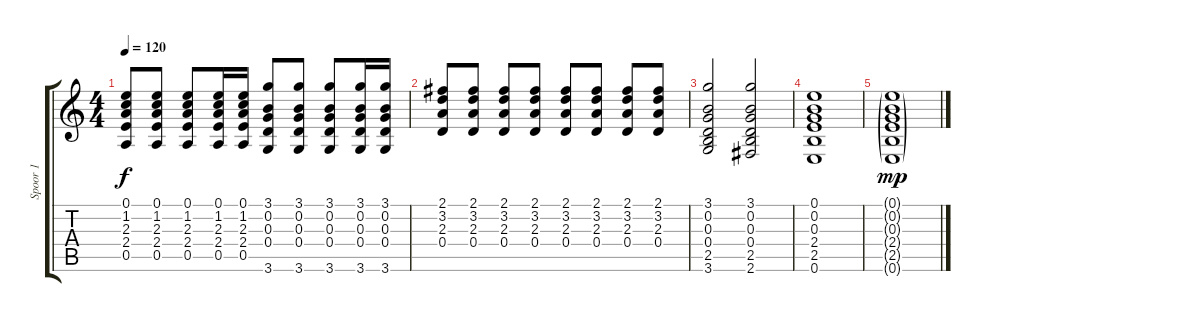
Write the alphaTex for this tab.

\track ("Spoor 1" "Spoor 1") {instrument acousticguitarsteel}
\staff {score tabs}
\tuning (E4 B3 G3 D3 A2 E2) {hide}
\ts (4 4)
\tempo 120
\clef g2
\ks c
(0.1 1.2 2.3 2.4 0.5).8{dy f} (0.1 1.2 2.3 2.4 0.5).8 (0.1 1.2 2.3 2.4 0.5).8 (0.1 1.2 2.3 2.4 0.5).16 (0.1 1.2 2.3 2.4 0.5).16 (3.1 0.2 0.3 0.4 3.6).8 (3.1 0.2 0.3 0.4 3.6).8 (3.1 0.2 0.3 0.4 3.6).8 (3.1 0.2 0.3 0.4 3.6).16 (3.1 0.2 0.3 0.4 3.6).16 |
(2.1 3.2 2.3 0.4).8 (2.1 3.2 2.3 0.4).8 (2.1 3.2 2.3 0.4).8 (2.1 3.2 2.3 0.4).8 (2.1 3.2 2.3 0.4).8 (2.1 3.2 2.3 0.4).8 (2.1 3.2 2.3 0.4).8 (2.1 3.2 2.3 0.4).8 |
(3.1 0.2 0.3 0.4 2.5 3.6).2 (3.1 0.2 0.3 0.4 2.5 2.6).2 |
(0.1 0.2 0.3 2.4 2.5 0.6).1 |
(0.1{g} 0.2{g} 0.3{g} 2.4{g} 2.5{g} 0.6{g}).1{dy mp}
